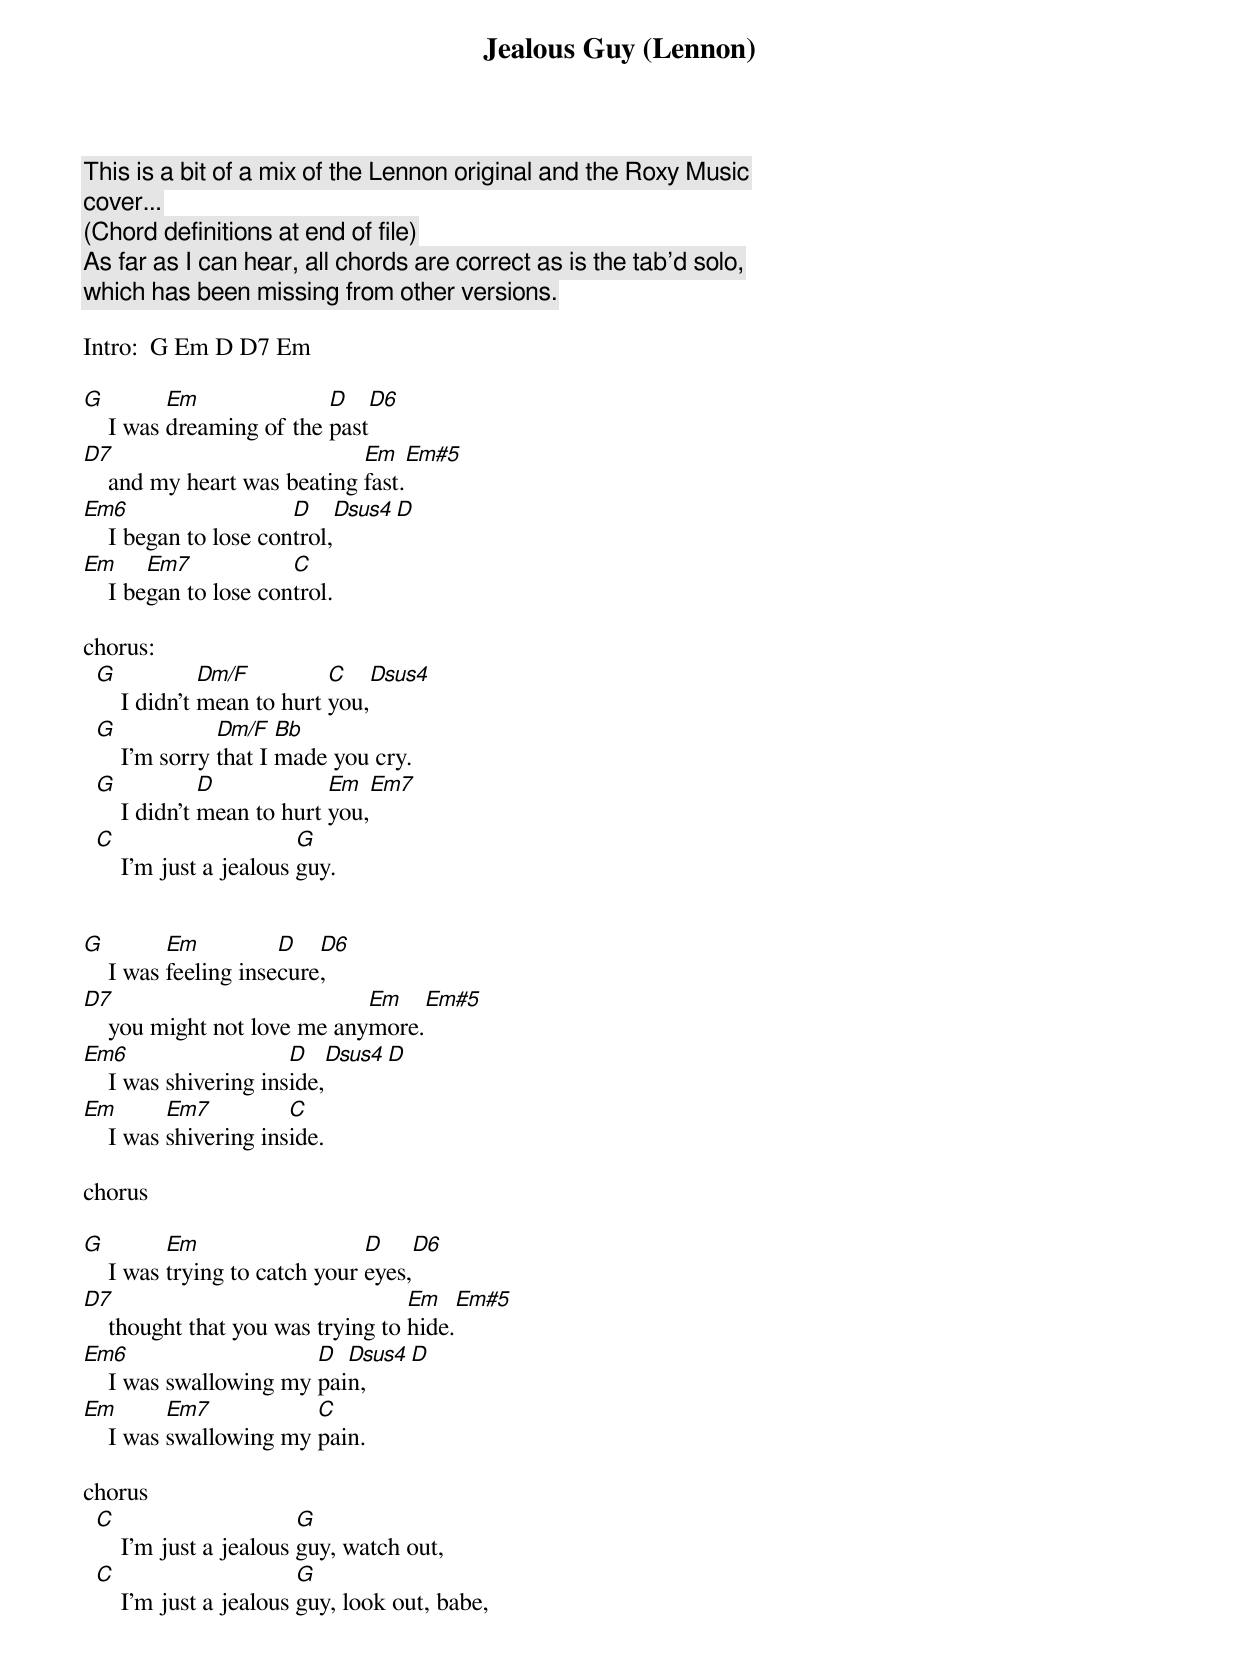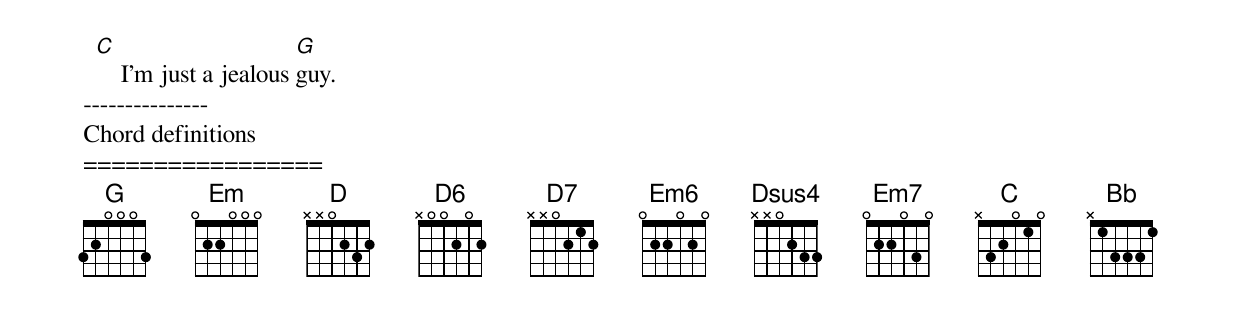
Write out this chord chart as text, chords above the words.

Jealous Guy (Lennon)

This is a bit of a mix of the Lennon original and the Roxy Music
cover...
(Chord definitions at end of file)
As far as I can hear, all chords are correct as is the tab'd solo,
which has been missing from other versions.

Intro:  G Em D D7 Em

G         Em              D   D6
    I was dreaming of the past
D7                           Em   Em#5
    and my heart was beating fast.
Em6                    D    Dsus4 D
    I began to lose control,
Em      Em7            C
    I began to lose control.

chorus:
  G            Dm/F         C   Dsus4
      I didn't mean to hurt you,
  G             Dm/F   Bb
      I'm sorry that I made you cry.
  G            D            Em  Em7
      I didn't mean to hurt you,
  C                      G
      I'm just a jealous guy.


G         Em          D   D6
    I was feeling insecure,
D7                           Em   Em#5
    you might not love me anymore.
Em6                    D    Dsus4 D
    I was shivering inside,
Em        Em7          C
    I was shivering inside.

chorus

G         Em                   D    D6
    I was trying to catch your eyes,
D7                                 Em     Em#5
    thought that you was trying to hide.
Em6                     D  Dsus4  D
    I was swallowing my pain,
Em        Em7           C
    I was swallowing my pain.

chorus
  C                      G
      I'm just a jealous guy, watch out,
  C                      G
      I'm just a jealous guy, look out, babe,
  C                      G
      I'm just a jealous guy.
---------------
Chord definitions
=================
Dm/F	x00231 / Dsus4	x00233 / Em#5	022010 / Em6	022020 / Em7	022033
